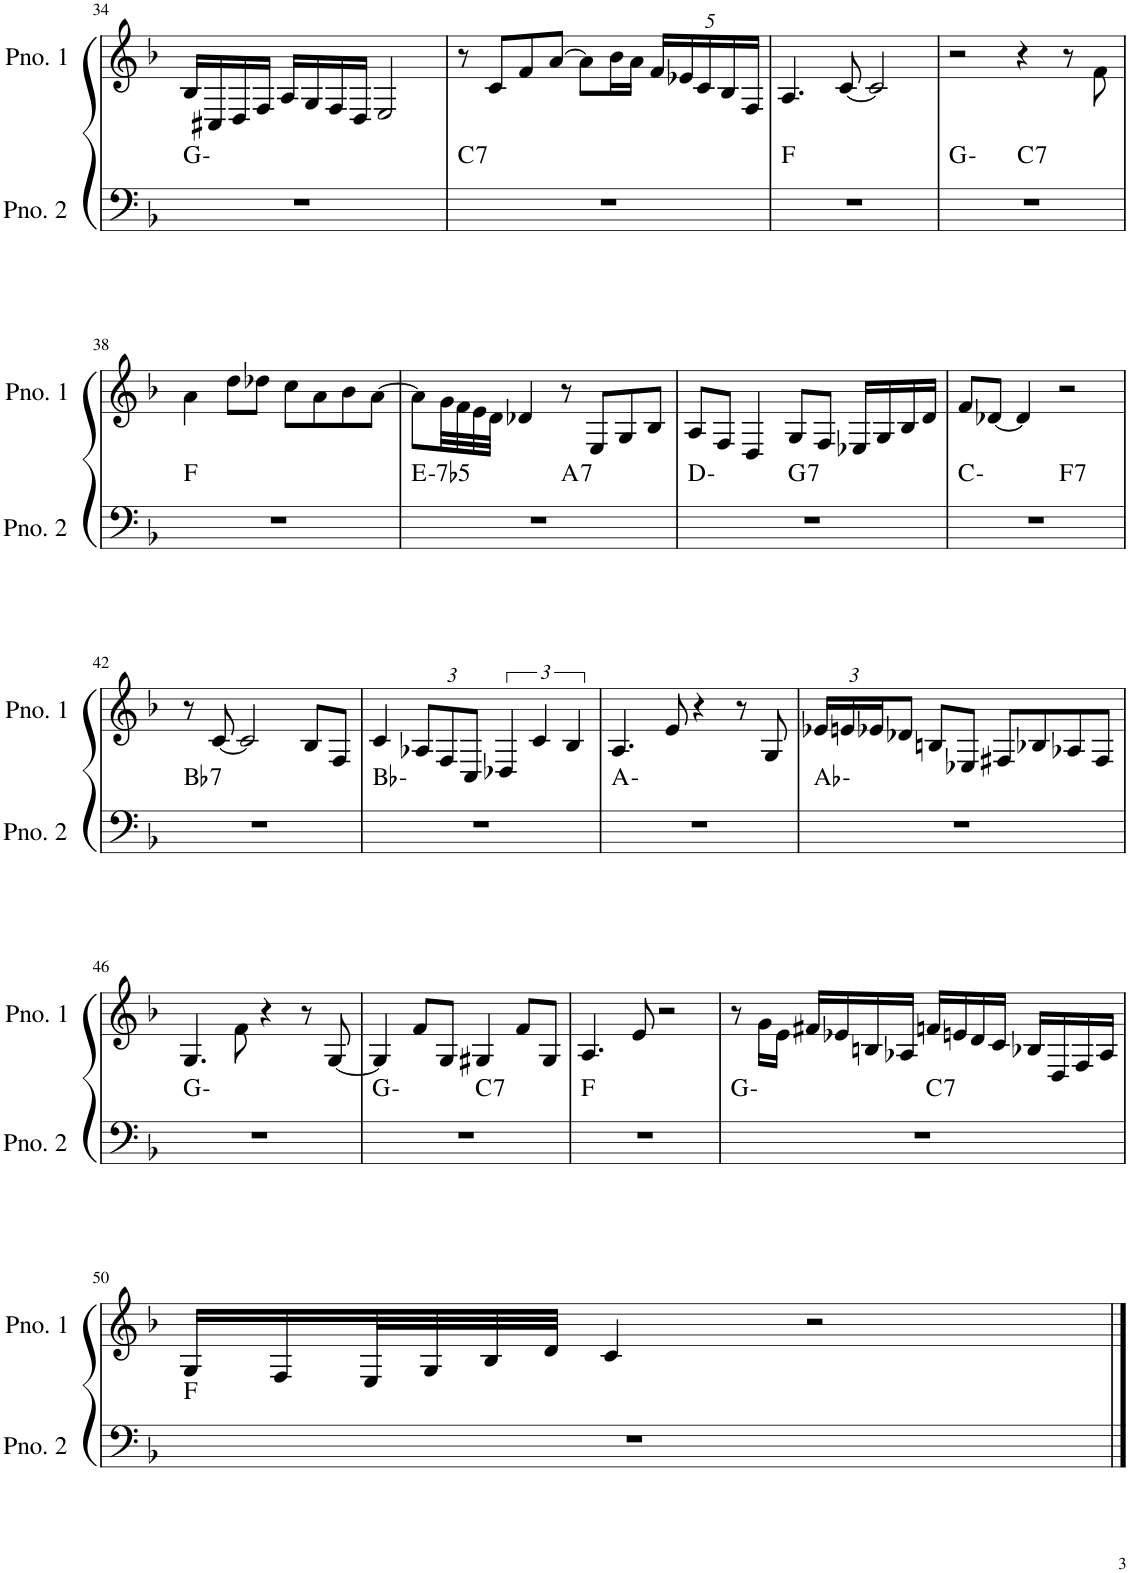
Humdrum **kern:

**kern	**harte	**kern
*part2	*part2	*part1
*staff2	*	*staff1
*I"ピアノ 2	*	*I"ピアノ 1
!!LO:PB:g=z
*clefF4	*	*clefG2
*k[b-]	*	*k[b-]
*M4/4	*	*M4/4
=34	=34	=34
1r	G:min	16B-/LL
.	.	16C#X/
.	.	16D/
.	.	16F/JJ
.	.	16A/LL
.	.	16G/
.	.	16F/
.	.	16D/JJ
.	.	2E/
=35	=35	=35
!	!LO:H:kt=7	!
1r	C:7	8r
.	.	8c/L
.	.	8f/
.	.	[8a/J
.	.	8a\L]
.	.	16b-\L
.	.	16a\JJ
*	*	*Xbrackettup
.	.	20f/LL
.	.	20e-X/
.	.	20c/
.	.	20B-/
.	.	20F/JJ
=36	=36	=36
1r	F:maj	4.A/
.	.	[8c/
.	.	2c/]
=37	=37	=37
*^	*	*
1r	2ryy	G:min	2r
!	!	!LO:H:kt=7	!
.	2ryy	C:7	4r
.	.	.	8r
.	.	.	8f\
*v	*v	*	*
!!LO:LB:g=z
=38	=38	=38
1r	F:maj	4a\
.	.	8dd\L
.	.	8dd-X\J
.	.	8cc\L
.	.	8a\
.	.	8b-\
.	.	[8a\J
=39	=39	=39
!	!LO:H:kt=-7b5	!
*^	*	*
1r	2ryy	E:hdim7	8a\L]
.	.	.	32g\LL
.	.	.	32f\
.	.	.	32e\
.	.	.	32d\JJJ
.	.	.	4d-X/
!	!	!LO:H:kt=7	!
.	2ryy	A:7	8r
.	.	.	8E/L
.	.	.	8G/
.	.	.	8B-/J
=40	=40	=40	=40
1r	2ryy	D:min	8A/L
.	.	.	8F/J
.	.	.	4D/
!	!	!LO:H:kt=7	!
.	2ryy	G:7	8G/L
.	.	.	8F/J
.	.	.	16E-X/LL
.	.	.	16G/
.	.	.	16B-/
.	.	.	16d/JJ
=41	=41	=41	=41
1r	2ryy	C:min	8f/L
.	.	.	[8d-X/J
.	.	.	4d-/]
!	!	!LO:H:kt=7	!
.	2ryy	F:7	2r
!!LO:LB:g=z
=42	=42	=42	=42
!	!	!LO:H:kt=7	!
*v	*v	*	*
1r	Bb:7	8r
.	.	[8c/
.	.	2c/]
.	.	8B-/L
.	.	8F/J
=43	=43	=43
1r	Bb:min	4c/
.	.	12A-X/L
.	.	12F/
.	.	12C/J
*	*	*brackettup
.	.	6D-X/
.	.	6c/
.	.	6B-/
=44	=44	=44
1r	A:min	4.A/
.	.	8e/
.	.	4r
.	.	8r
.	.	8G/
=45	=45	=45
*	*	*Xbrackettup
1r	Ab:min	24e-X/LL
.	.	24en/
.	.	24e-X/J
.	.	8d-X/J
.	.	8Bn/L
.	.	8E-X/J
.	.	8F#X/L
.	.	8B-X/
.	.	8A-X/
.	.	8F#/J
!!LO:LB:g=z
=46	=46	=46
1r	G:min	4.G/
.	.	8f\
.	.	4r
.	.	8r
.	.	[8G/
=47	=47	=47
*^	*	*
1r	2ryy	G:min	4G/]
.	.	.	8f/L
.	.	.	8G/J
!	!	!LO:H:kt=7	!
.	2ryy	C:7	4G#X/
.	.	.	8f/L
.	.	.	8G#/J
*v	*v	*	*
=48	=48	=48
1r	F:maj	4.A/
.	.	8e/
.	.	2r
=49	=49	=49
*^	*	*
1r	2ryy	G:min	8r
.	.	.	16g\LL
.	.	.	16e\JJ
.	.	.	16f#X/LL
.	.	.	16e-X/
.	.	.	16Bn/
.	.	.	16A-X/JJ
!	!	!LO:H:kt=7	!
.	2ryy	C:7	16fn/LL
.	.	.	16en/
.	.	.	16d/
.	.	.	16c/JJ
.	.	.	16B-X/LL
.	.	.	16D/
.	.	.	16F/
.	.	.	16A-/JJ
*v	*v	*	*
!!LO:LB:g=z
=50	=50	=50
1r	F:maj	16G/LL
.	.	16F/
.	.	32E/L
.	.	32G/
.	.	32B-/
.	.	32d/JJJ
.	.	4c/
.	.	2r
==	==	==
*-	*-	*-
